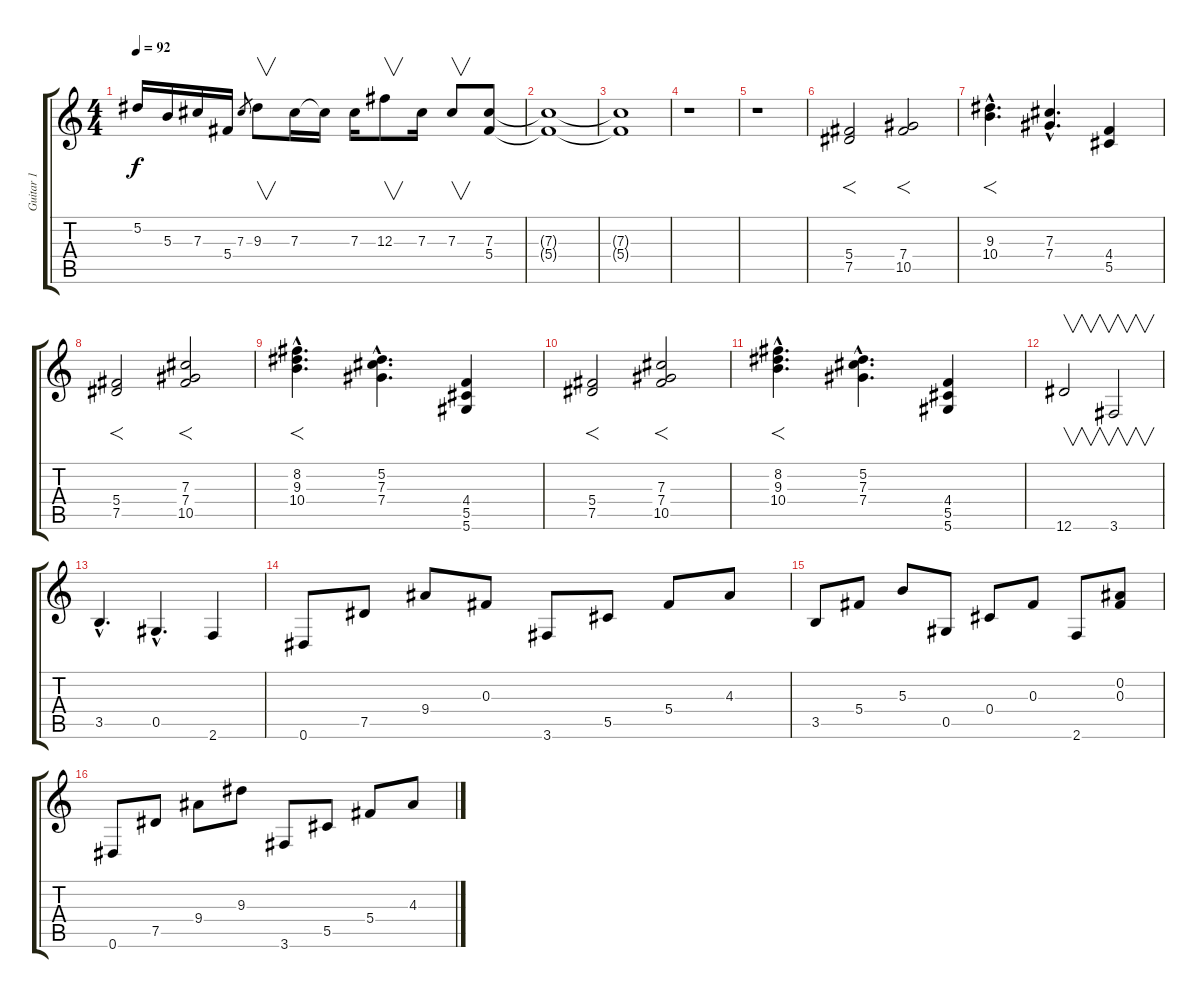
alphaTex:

\track ("Guitar 1" "Guitar 1") {instrument electricguitarclean}
\staff {score tabs}
\tuning (Eb4 Bb3 Gb3 Db3 Ab2 Eb2) {hide}
\ts (4 4)
\tempo 92
\clef g2
\ks c
5.2.16{dy f} 5.3.16 7.3.16 5.4.16 7.3.8{gr} 9.3.8{v} 7.3.16 7.3{t}.16 7.3.16 12.3.8{v} 7.3.16 7.3.8{v} (7.3 5.4).8 |
(7.3{t} 5.4{t}).1 |
(7.3{t} 5.4{t}).1 |
r.1 |
r.1 |
(5.4 7.5).2{f volume 11} (7.4 10.5).2{f} |
(9.3{hac} 10.4{hac}).4{f d} (7.3{hac} 7.4{hac}).4{d} (4.4 5.5).4 |
(5.4 7.5).2{f} (7.3 7.4 10.5).2{f} |
(8.2{hac} 9.3{hac} 10.4{hac}).4{f d} (5.2{hac} 7.3{hac} 7.4{hac}).4{d} (4.4 5.5 5.6).4 |
(5.4 7.5).2{f} (7.3 7.4 10.5).2{f} |
(8.2{hac} 9.3{hac} 10.4{hac}).4{f d} (5.2{hac} 7.3{hac} 7.4{hac}).4{d} (4.4 5.5 5.6).4 |
12.6.2{v} 3.6.2{v} |
3.5{hac}.4{d} 0.5{hac}.4{d} 2.6.4 |
0.6.8{volume 16 instrument electricguitarclean} 7.5.8 9.4.8 0.3.8 3.6.8 5.5.8 5.4.8 4.3.8 |
3.5.8 5.4.8 5.3.8 0.5.8 0.4.8 0.3.8 2.6.8 (0.2 0.3).8 |
0.6.8 7.5.8 9.4.8 9.3.8 3.6.8 5.5.8 5.4.8 4.3.8
